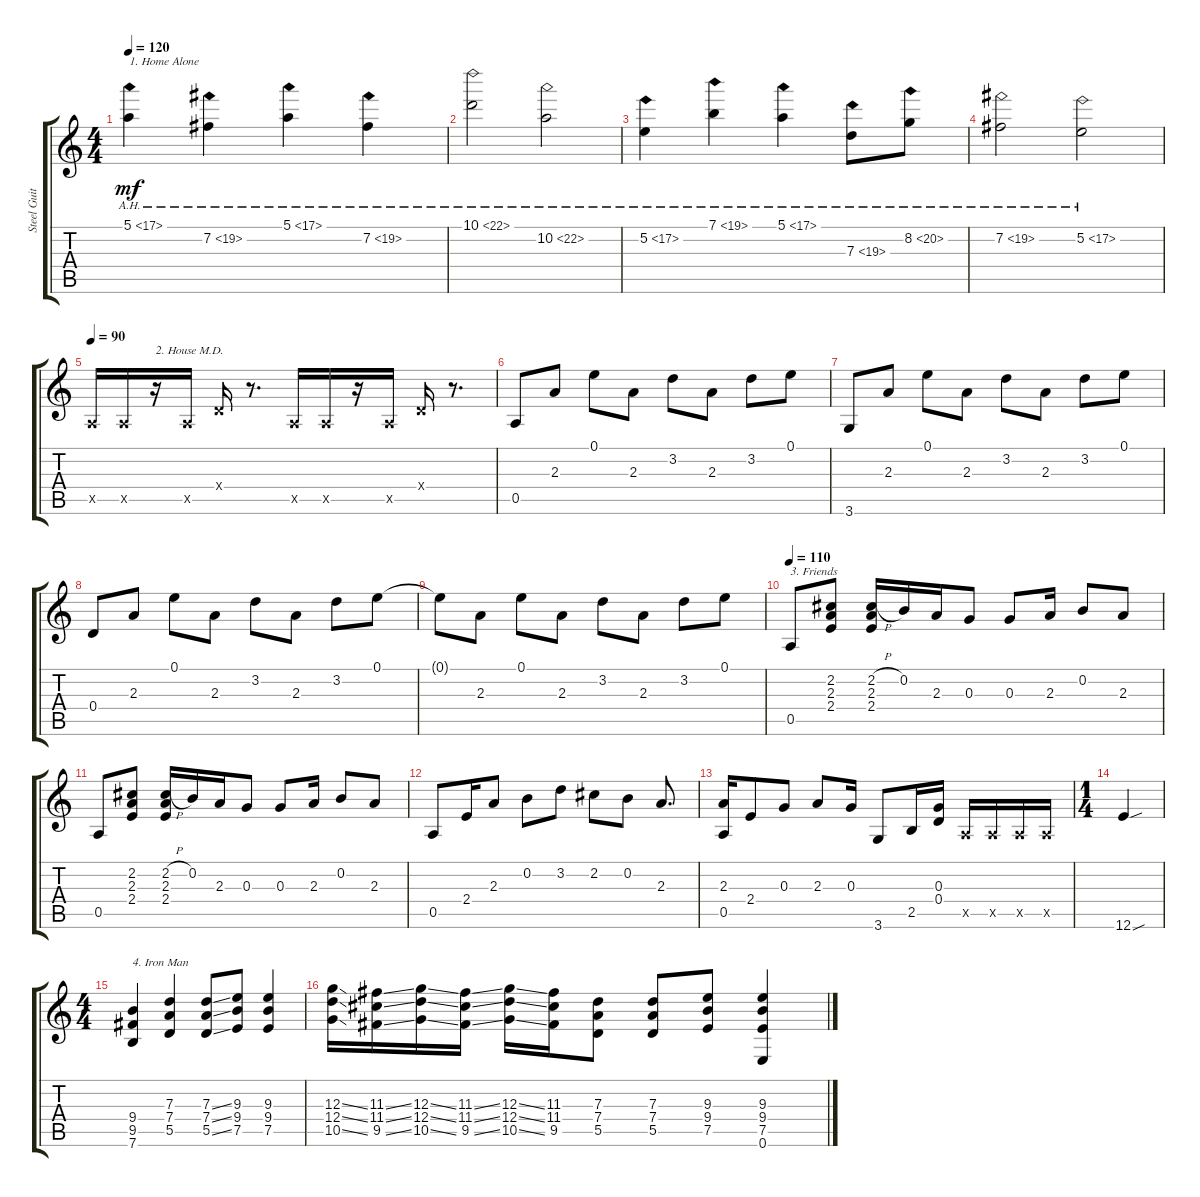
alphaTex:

\track ("Steel Guitar" "Steel Guit") {instrument acousticguitarsteel}
\staff {score tabs}
\tuning (E4 B3 G3 D3 A2 E2) {hide}
\ts (4 4)
\tempo 120
\clef g2
\ks c
5.1{ah 12}.4{txt "1. Home Alone" dy mf instrument acousticguitarsteel} 7.2{ah 12}.4 5.1{ah 12}.4 7.2{ah 12}.4 |
10.1{ah 12}.2 10.2{ah 12}.2 |
5.2{ah 12}.4 7.1{ah 12}.4 5.1{ah 12}.4 7.3{ah 12}.8 8.2{ah 12}.8 |
7.2{ah 12}.2 5.2{ah 12}.2 |
\tempo 90
0.5{x}.16 0.5{x}.16 r.16{txt "2. House M.D."} 0.5{x}.16 0.4{x}.16 r.8{d} 0.5{x}.16 0.5{x}.16 r.16 0.5{x}.16 0.4{x}.16 r.8{d} |
0.5.8 2.3.8 0.1.8 2.3.8 3.2.8 2.3.8 3.2.8 0.1.8 |
3.6.8 2.3.8 0.1.8 2.3.8 3.2.8 2.3.8 3.2.8 0.1.8 |
0.4.8 2.3.8 0.1.8 2.3.8 3.2.8 2.3.8 3.2.8 0.1.8 |
0.1{t}.8 2.3.8 0.1.8 2.3.8 3.2.8 2.3.8 3.2.8 0.1.8 |
\tempo 110
0.5.8{txt "3. Friends"} (2.2 2.3 2.4).8 (2.2{h} 2.3 2.4).16 0.2.16 2.3.16 0.3.8 0.3.8 2.3.16 0.2.8 2.3.8 |
0.5.8 (2.2 2.3 2.4).8 (2.2{h} 2.3 2.4).16 0.2.16 2.3.16 0.3.8 0.3.8 2.3.16 0.2.8 2.3.8 |
0.5.8 2.4.16 2.3.8 0.2.8 3.2.8 2.2.8 0.2.8 2.3.8{d} |
(2.3 0.5).16 2.4.8 0.3.8 2.3.8 0.3.16 3.6.8 2.5.16 (0.3 0.4).16 0.5{x}.16 0.5{x}.16 0.5{x}.16 0.5{x}.16 |
\ts (1 4)
12.6{sou}.4 |
\ts (4 4)
(9.4 9.5 7.6).4{txt "4. Iron Man"} (7.3 7.4 5.5).4 (7.3{ss} 7.4{ss} 5.5{ss}).8 (9.3 9.4 7.5).8 (9.3 9.4 7.5).4 |
(12.3{ss} 12.4{ss} 10.5{ss}).16 (11.3{ss} 11.4{ss} 9.5{ss}).16 (12.3{ss} 12.4{ss} 10.5{ss}).16 (11.3{ss} 11.4{ss} 9.5{ss}).16 (12.3{ss} 12.4{ss} 10.5{ss}).16 (11.3 11.4 9.5).16 (7.3 7.4 5.5).8 (7.3 7.4 5.5).8 (9.3 9.4 7.5).8 (9.3 9.4 7.5 0.6).4
